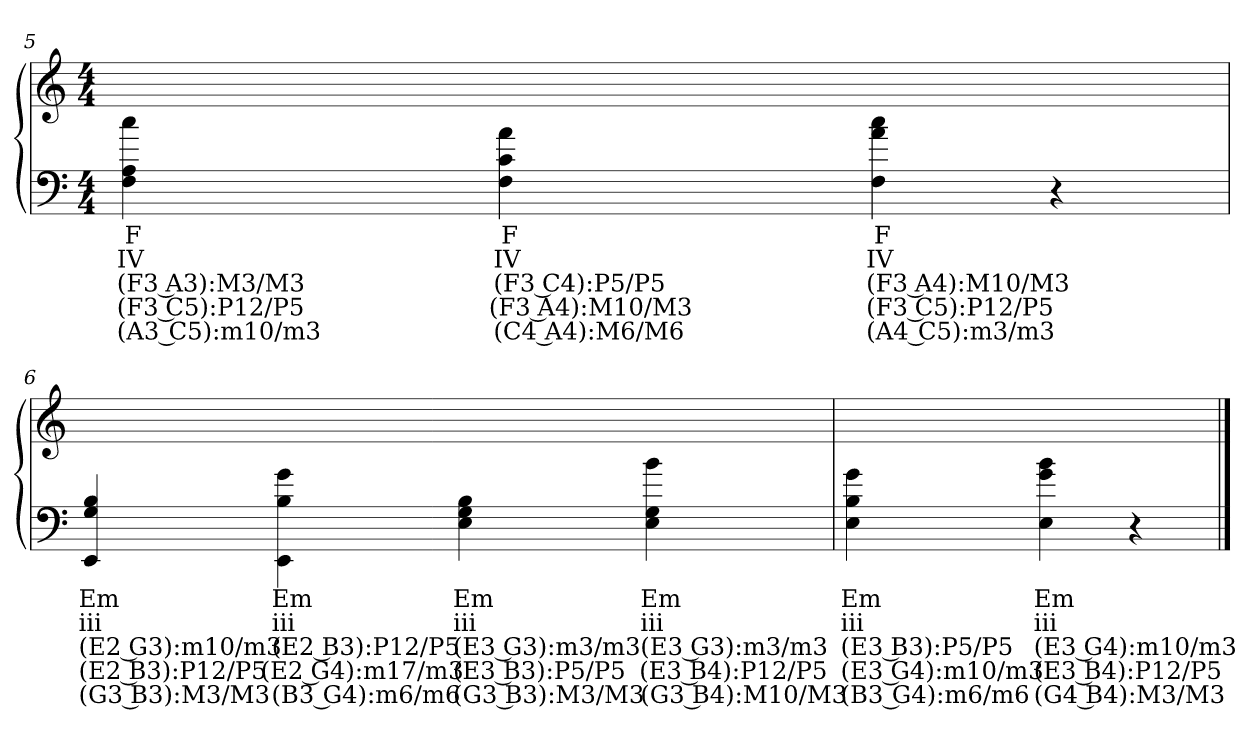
**kern	**text	**text	**text	**text	**text	**kern
*part2	*part2	*part2	*part2	*part2	*part2	*part1
*staff2	*staff2	*staff2	*staff2	*staff2	*staff2	*staff1
*clefF4	*	*	*	*	*	*clefG2
*k[]	*	*	*	*	*	*k[]
*C:	*	*	*	*	*	*C:
*M4/4	*	*	*	*	*	*M4/4
=5	=5	=5	=5	=5	=5	=5
4F 4A 4cc	F	IV	(F3 A3):M3/M3	(F3 C5):P12/P5	(A3 C5):m10/m3	1ryy
4F 4c 4a	F	IV	(F3 C4):P5/P5	(F3 A4):M10/M3	(C4 A4):M6/M6	.
4F 4a 4cc	F	IV	(F3 A4):M10/M3	(F3 C5):P12/P5	(A4 C5):m3/m3	.
4r	.	.	.	.	.	.
=6	=6	=6	=6	=6	=6	=6
4EE 4G 4B	Em	iii	(E2 G3):m10/m3	(E2 B3):P12/P5	(G3 B3):M3/M3	1ryy
4EE 4B 4g	Em	iii	(E2 B3):P12/P5	(E2 G4):m17/m3	(B3 G4):m6/m6	.
4E 4G 4B	Em	iii	(E3 G3):m3/m3	(E3 B3):P5/P5	(G3 B3):M3/M3	.
4E 4G 4b	Em	iii	(E3 G3):m3/m3	(E3 B4):P12/P5	(G3 B4):M10/M3	.
=7	=7	=7	=7	=7	=7	=7
4E 4B 4g	Em	iii	(E3 B3):P5/P5	(E3 G4):m10/m3	(B3 G4):m6/m6	2.ryy
4E 4g 4b	Em	iii	(E3 G4):m10/m3	(E3 B4):P12/P5	(G4 B4):M3/M3	.
4r	.	.	.	.	.	.
==	==	==	==	==	==	==
*-	*-	*-	*-	*-	*-	*-
